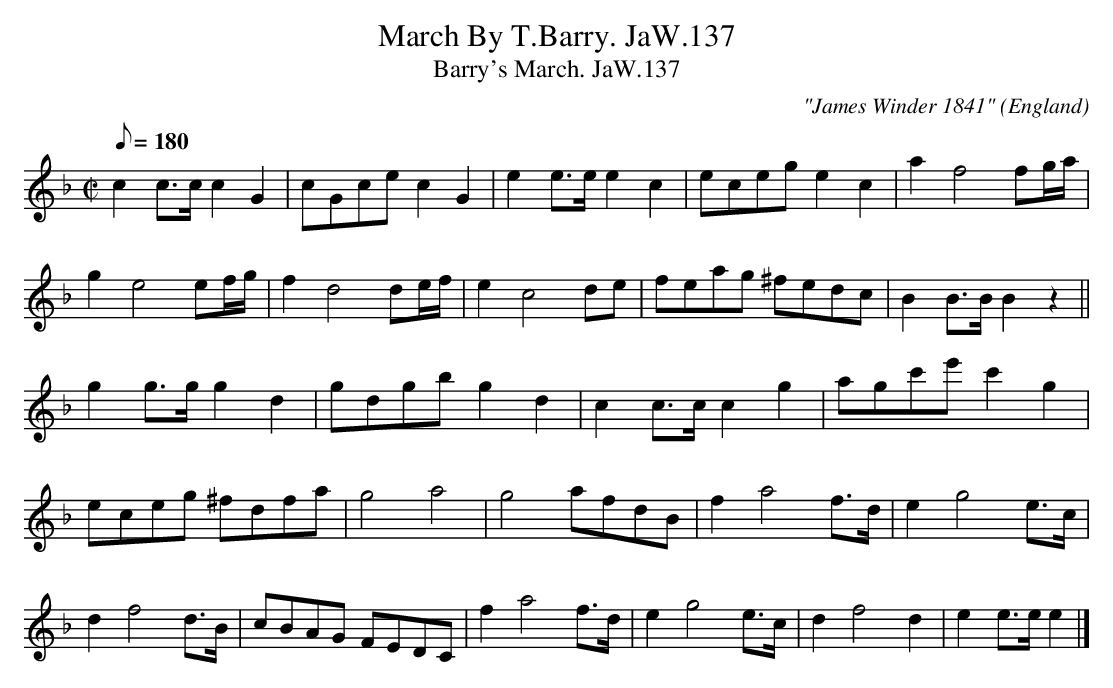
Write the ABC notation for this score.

X:1
T:March By T.Barry. JaW.137
T:Barry's March. JaW.137
C:"James Winder 1841"
L:1/8
M:C|
O:England
Q:180
K:F
c2c>cc2G2|cGcec2G2|e2e>ee2c2|ecege2c2|a2f4fg/a/|!
g2e4ef/g/|f2d4de/f/|e2c4de|feag ^fedc|B2B>BB2z2||!
g2g>gg2d2|gdgbg2d2|c2c>cc2g2|agc'e'c'2g2|!
eceg ^fdfa|g4a4|g4afdB|f2a4f>d|e2g4e>c|!
d2f4d>B|cBAG FEDC|f2a4f>d|e2g4e>c|d2f4d2|e2e>ee2|]
